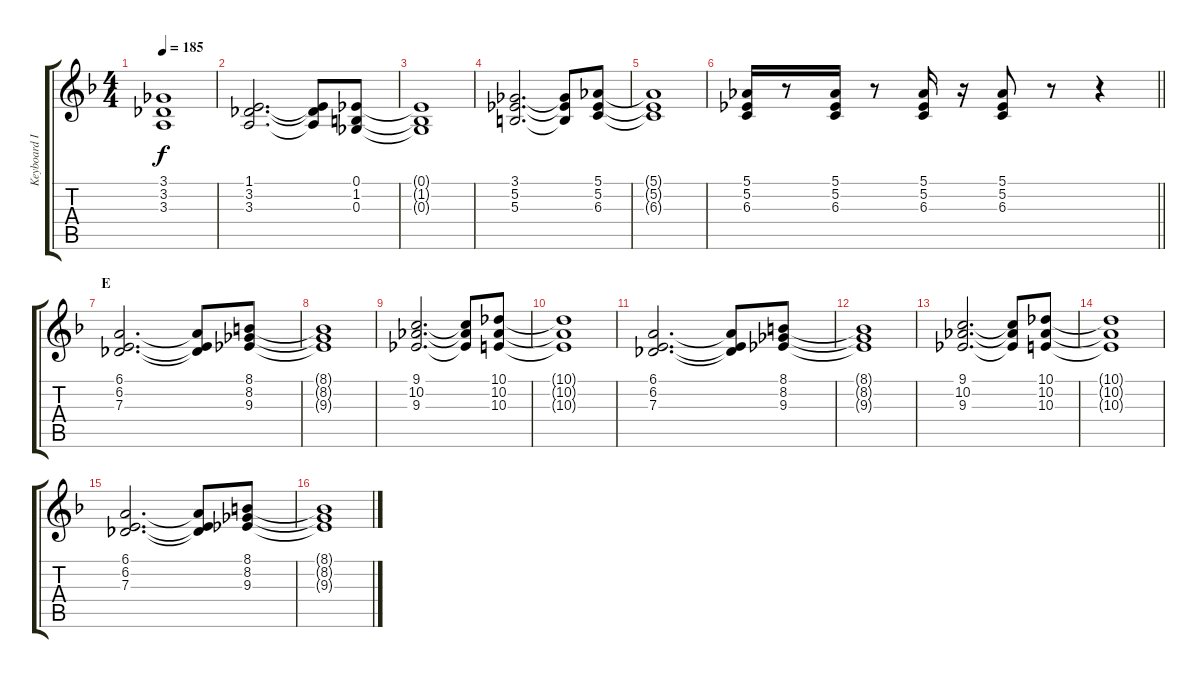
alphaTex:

\track ("Keyboard I" "Keyboard I") {instrument lead2sawtooth}
\staff {score tabs}
\tuning (Eb4 Bb3 Gb3 Db3 Ab2 Db2) {hide}
\ts (4 4)
\tempo 185
\clef g2
\ks f
(3.1{t} 3.2{t} 3.3{t}).1{dy f} |
(1.1 3.2 3.3).2{d} (1.1{t} 3.2{t} 3.3{t}).8 (0.1 1.2 0.3).8 |
(0.1{t} 1.2{t} 0.3{t}).1 |
(3.1 5.2 5.3).2{d} (3.1{t} 5.2{t} 5.3{t}).8 (5.1 5.2 6.3).8 |
(5.1{t} 5.2{t} 6.3{t}).1 |
\barLineRight lightlight
(5.1 5.2 6.3).16 r.8 (5.1 5.2 6.3).16 r.8 (5.1 5.2 6.3).16 r.16 (5.1 5.2 6.3).8 r.8 r.4 |
\section ("" "E")
(6.1 6.2 7.3).2{d} (6.1{t} 6.2{t} 7.3{t}).8 (8.1 8.2 9.3).8 |
(8.1{t} 8.2{t} 9.3{t}).1 |
(9.1 10.2 9.3).2{d} (9.1{t} 10.2{t} 9.3{t}).8 (10.1 10.2 10.3).8 |
(10.1{t} 10.2{t} 10.3{t}).1 |
(6.1 6.2 7.3).2{d} (6.1{t} 6.2{t} 7.3{t}).8 (8.1 8.2 9.3).8 |
(8.1{t} 8.2{t} 9.3{t}).1 |
(9.1 10.2 9.3).2{d} (9.1{t} 10.2{t} 9.3{t}).8 (10.1 10.2 10.3).8 |
(10.1{t} 10.2{t} 10.3{t}).1 |
(6.1 6.2 7.3).2{d} (6.1{t} 6.2{t} 7.3{t}).8 (8.1 8.2 9.3).8 |
(8.1{t} 8.2{t} 9.3{t}).1
